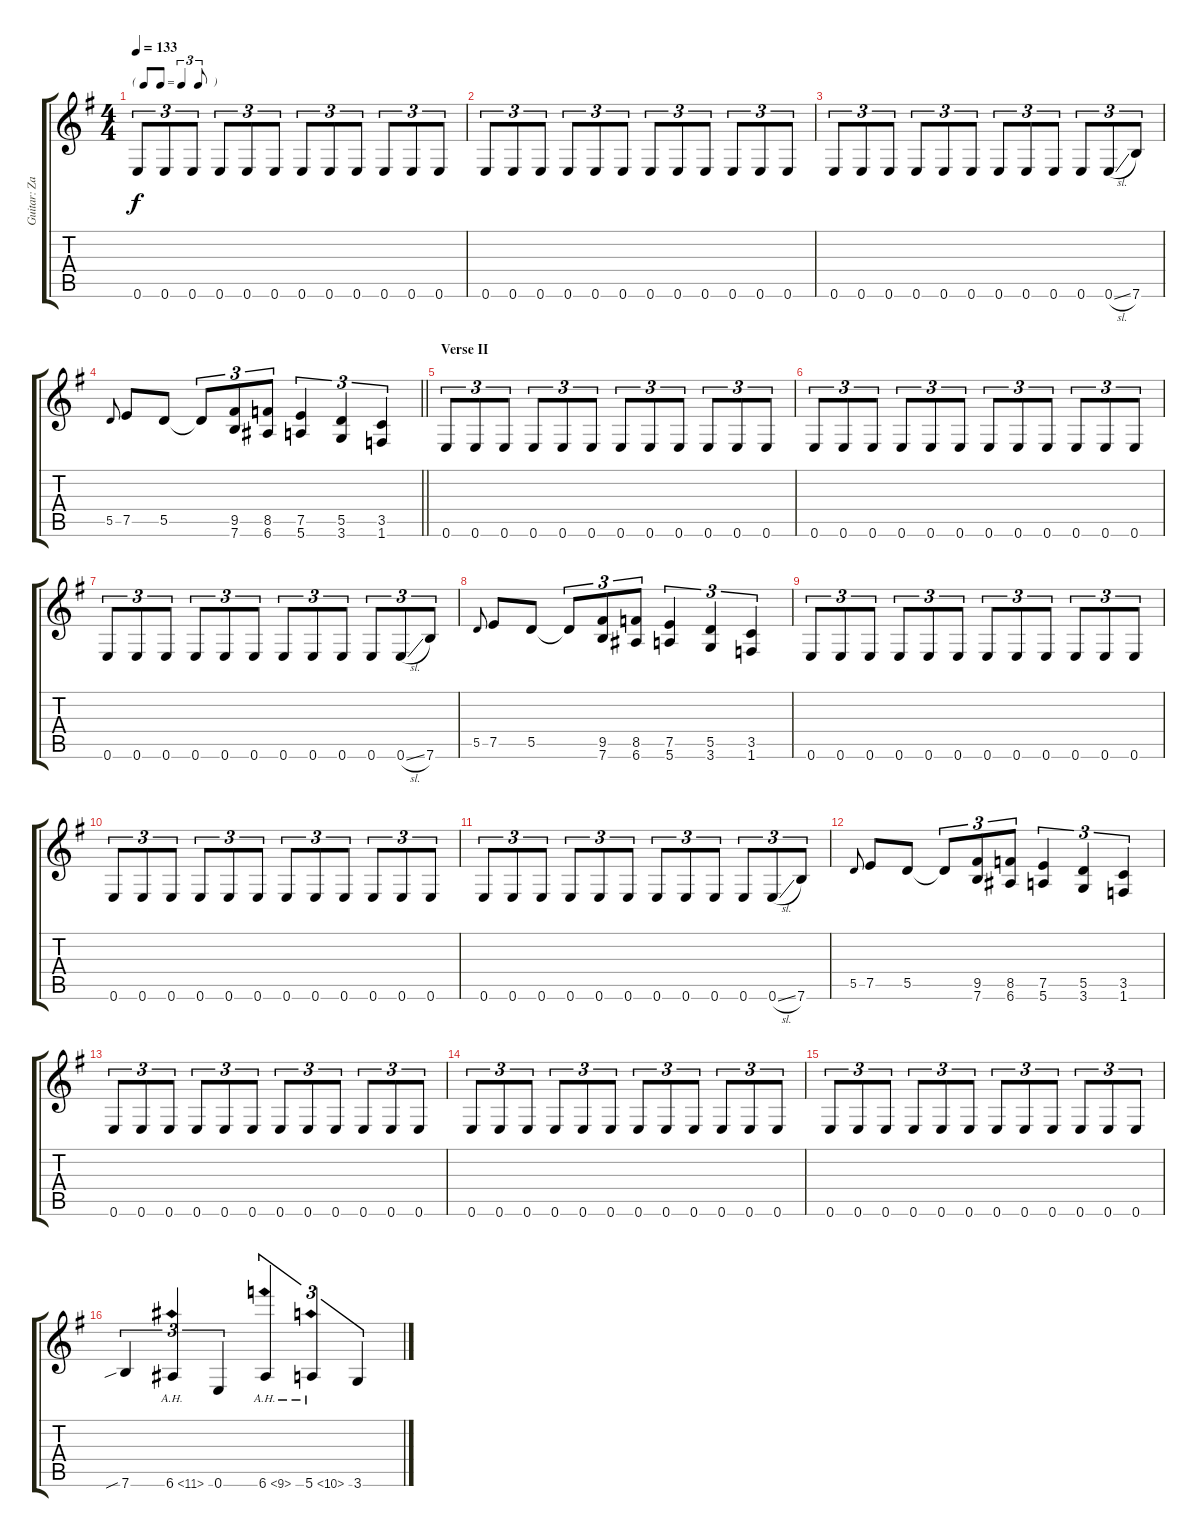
\track ("Guitar: Zakk" "Guitar: Za") {instrument overdrivenguitar}
\staff {score tabs}
\tuning (E4 B3 G3 D3 A2 E2) {hide}
\ts (4 4)
\tf triplet8th
\tempo 133
\clef g2
\ks g
0.6.8{tu (3 2) dy f} 0.6.8{tu (3 2)} 0.6.8{tu (3 2)} 0.6.8{tu (3 2)} 0.6.8{tu (3 2)} 0.6.8{tu (3 2)} 0.6.8{tu (3 2)} 0.6.8{tu (3 2)} 0.6.8{tu (3 2)} 0.6.8{tu (3 2)} 0.6.8{tu (3 2)} 0.6.8{tu (3 2)} |
0.6.8{tu (3 2)} 0.6.8{tu (3 2)} 0.6.8{tu (3 2)} 0.6.8{tu (3 2)} 0.6.8{tu (3 2)} 0.6.8{tu (3 2)} 0.6.8{tu (3 2)} 0.6.8{tu (3 2)} 0.6.8{tu (3 2)} 0.6.8{tu (3 2)} 0.6.8{tu (3 2)} 0.6.8{tu (3 2)} |
0.6.8{tu (3 2)} 0.6.8{tu (3 2)} 0.6.8{tu (3 2)} 0.6.8{tu (3 2)} 0.6.8{tu (3 2)} 0.6.8{tu (3 2)} 0.6.8{tu (3 2)} 0.6.8{tu (3 2)} 0.6.8{tu (3 2)} 0.6.8{tu (3 2)} 0.6{sl}.8{tu (3 2)} 7.6.8{tu (3 2)} |
\barLineRight lightlight
5.5.8{gr onbeat} 7.5.8 5.5.8 5.5{t}.8{tu (3 2)} (9.5 7.6).8{tu (3 2)} (8.5 6.6).8{tu (3 2)} (7.5 5.6).4{tu (3 2)} (5.5 3.6).4{tu (3 2)} (3.5 1.6).4{tu (3 2)} |
\section ("" "Verse II")
0.6.8{tu (3 2)} 0.6.8{tu (3 2)} 0.6.8{tu (3 2)} 0.6.8{tu (3 2)} 0.6.8{tu (3 2)} 0.6.8{tu (3 2)} 0.6.8{tu (3 2)} 0.6.8{tu (3 2)} 0.6.8{tu (3 2)} 0.6.8{tu (3 2)} 0.6.8{tu (3 2)} 0.6.8{tu (3 2)} |
0.6.8{tu (3 2)} 0.6.8{tu (3 2)} 0.6.8{tu (3 2)} 0.6.8{tu (3 2)} 0.6.8{tu (3 2)} 0.6.8{tu (3 2)} 0.6.8{tu (3 2)} 0.6.8{tu (3 2)} 0.6.8{tu (3 2)} 0.6.8{tu (3 2)} 0.6.8{tu (3 2)} 0.6.8{tu (3 2)} |
0.6.8{tu (3 2)} 0.6.8{tu (3 2)} 0.6.8{tu (3 2)} 0.6.8{tu (3 2)} 0.6.8{tu (3 2)} 0.6.8{tu (3 2)} 0.6.8{tu (3 2)} 0.6.8{tu (3 2)} 0.6.8{tu (3 2)} 0.6.8{tu (3 2)} 0.6{sl}.8{tu (3 2)} 7.6.8{tu (3 2)} |
5.5.8{gr onbeat} 7.5.8 5.5.8 5.5{t}.8{tu (3 2)} (9.5 7.6).8{tu (3 2)} (8.5 6.6).8{tu (3 2)} (7.5 5.6).4{tu (3 2)} (5.5 3.6).4{tu (3 2)} (3.5 1.6).4{tu (3 2)} |
0.6.8{tu (3 2)} 0.6.8{tu (3 2)} 0.6.8{tu (3 2)} 0.6.8{tu (3 2)} 0.6.8{tu (3 2)} 0.6.8{tu (3 2)} 0.6.8{tu (3 2)} 0.6.8{tu (3 2)} 0.6.8{tu (3 2)} 0.6.8{tu (3 2)} 0.6.8{tu (3 2)} 0.6.8{tu (3 2)} |
0.6.8{tu (3 2)} 0.6.8{tu (3 2)} 0.6.8{tu (3 2)} 0.6.8{tu (3 2)} 0.6.8{tu (3 2)} 0.6.8{tu (3 2)} 0.6.8{tu (3 2)} 0.6.8{tu (3 2)} 0.6.8{tu (3 2)} 0.6.8{tu (3 2)} 0.6.8{tu (3 2)} 0.6.8{tu (3 2)} |
0.6.8{tu (3 2)} 0.6.8{tu (3 2)} 0.6.8{tu (3 2)} 0.6.8{tu (3 2)} 0.6.8{tu (3 2)} 0.6.8{tu (3 2)} 0.6.8{tu (3 2)} 0.6.8{tu (3 2)} 0.6.8{tu (3 2)} 0.6.8{tu (3 2)} 0.6{sl}.8{tu (3 2)} 7.6.8{tu (3 2)} |
5.5.8{gr onbeat} 7.5.8 5.5.8 5.5{t}.8{tu (3 2)} (9.5 7.6).8{tu (3 2)} (8.5 6.6).8{tu (3 2)} (7.5 5.6).4{tu (3 2)} (5.5 3.6).4{tu (3 2)} (3.5 1.6).4{tu (3 2)} |
0.6.8{tu (3 2)} 0.6.8{tu (3 2)} 0.6.8{tu (3 2)} 0.6.8{tu (3 2)} 0.6.8{tu (3 2)} 0.6.8{tu (3 2)} 0.6.8{tu (3 2)} 0.6.8{tu (3 2)} 0.6.8{tu (3 2)} 0.6.8{tu (3 2)} 0.6.8{tu (3 2)} 0.6.8{tu (3 2)} |
0.6.8{tu (3 2)} 0.6.8{tu (3 2)} 0.6.8{tu (3 2)} 0.6.8{tu (3 2)} 0.6.8{tu (3 2)} 0.6.8{tu (3 2)} 0.6.8{tu (3 2)} 0.6.8{tu (3 2)} 0.6.8{tu (3 2)} 0.6.8{tu (3 2)} 0.6.8{tu (3 2)} 0.6.8{tu (3 2)} |
0.6.8{tu (3 2)} 0.6.8{tu (3 2)} 0.6.8{tu (3 2)} 0.6.8{tu (3 2)} 0.6.8{tu (3 2)} 0.6.8{tu (3 2)} 0.6.8{tu (3 2)} 0.6.8{tu (3 2)} 0.6.8{tu (3 2)} 0.6.8{tu (3 2)} 0.6.8{tu (3 2)} 0.6.8{tu (3 2)} |
7.6{sib}.4{tu (3 2)} 6.6{ah 5}.4{tu (3 2)} 0.6.4{tu (3 2)} 6.6{ah 3}.4{tu (3 2)} 5.6{ah 5}.4{tu (3 2)} 3.6.4{tu (3 2)}
